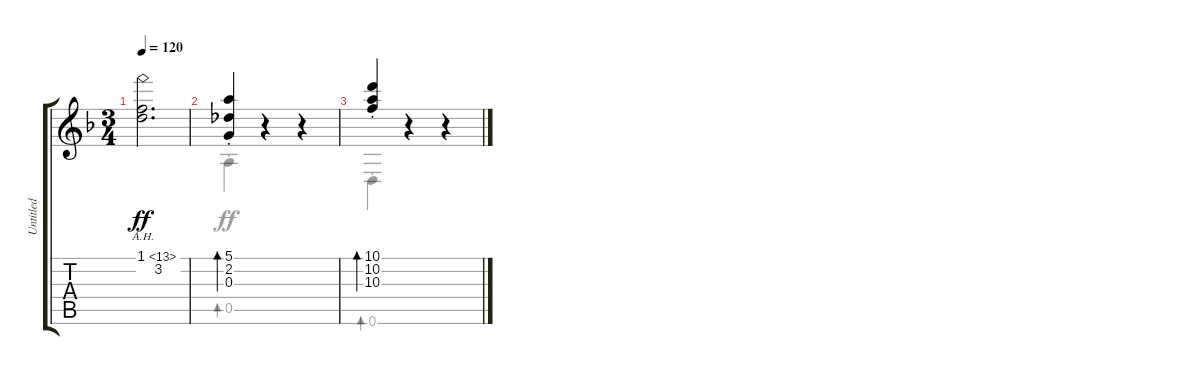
\track ("Untitled" "Untitled") {instrument acousticguitarnylon}
\staff {score tabs}
\tuning (E4 B3 G3 D3 A2 D2) {hide}
\voice
\ts (3 4)
\tempo 120
\clef g2
\ks f
(1.1{ah 12} 3.2).2{d dy ff} |
(5.1{st} 2.2{st} 0.3{st}).4{bd 30} r.4 r.4 |
(10.1{st} 10.2{st} 10.3{st}).4{bd 30} r.4 r.4
\voice
\clef g2
\ottava regular
\simile none
\ks f
|
0.5{st}.4{bd 30} r.4 r.4 |
0.6{st}.4{bd 30} r.4 r.4
